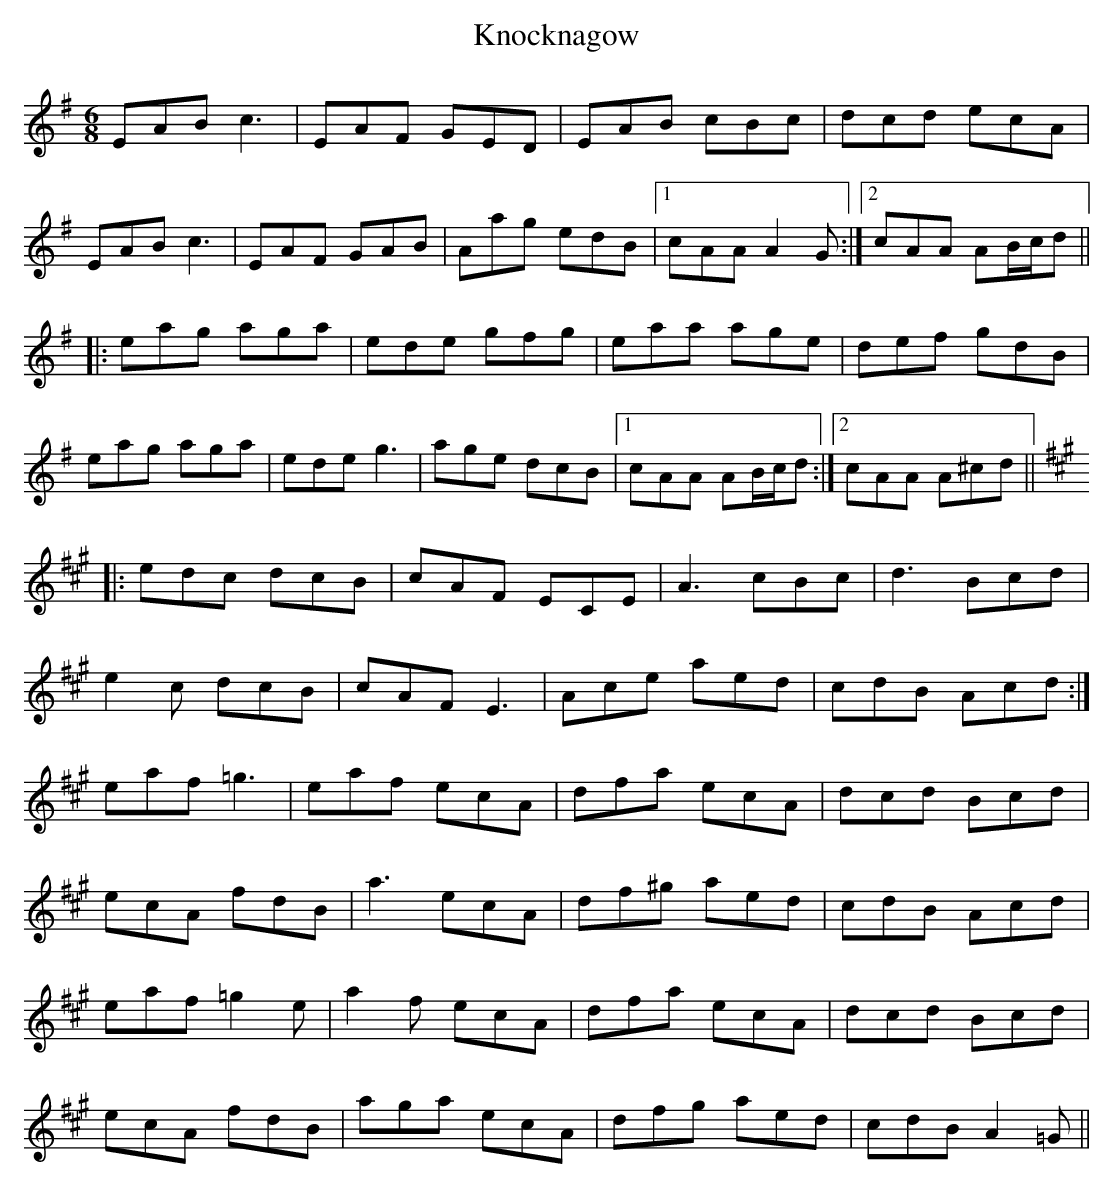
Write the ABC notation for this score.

X:1
T:Knocknagow
M:6/8
K:Ador
EAB c3|EAF GED|EAB cBc|dcd ecA|
EAB c3|EAF GAB|Aag edB|1 cAA A2G:|2 cAA AB/c/d||
|:eag aga|ede gfg|eaa age|def gdB|
eag aga|ede g3|age dcB|1 cAA AB/c/d:|2 cAA A^cd||
K:A
|:edc dcB|cAF ECE|A3 cBc|d3 Bcd|
e2c dcB|cAF E3|Ace aed|cdB Acd:|
eaf =g3|eaf ecA|dfa ecA|dcd Bcd|
ecA fdB|a3 ecA|df^g aed|cdB Acd|
eaf =g2e|a2f ecA|dfa ecA|dcd Bcd|
ecA fdB|aga ecA|dfg aed|cdB A2=G||
